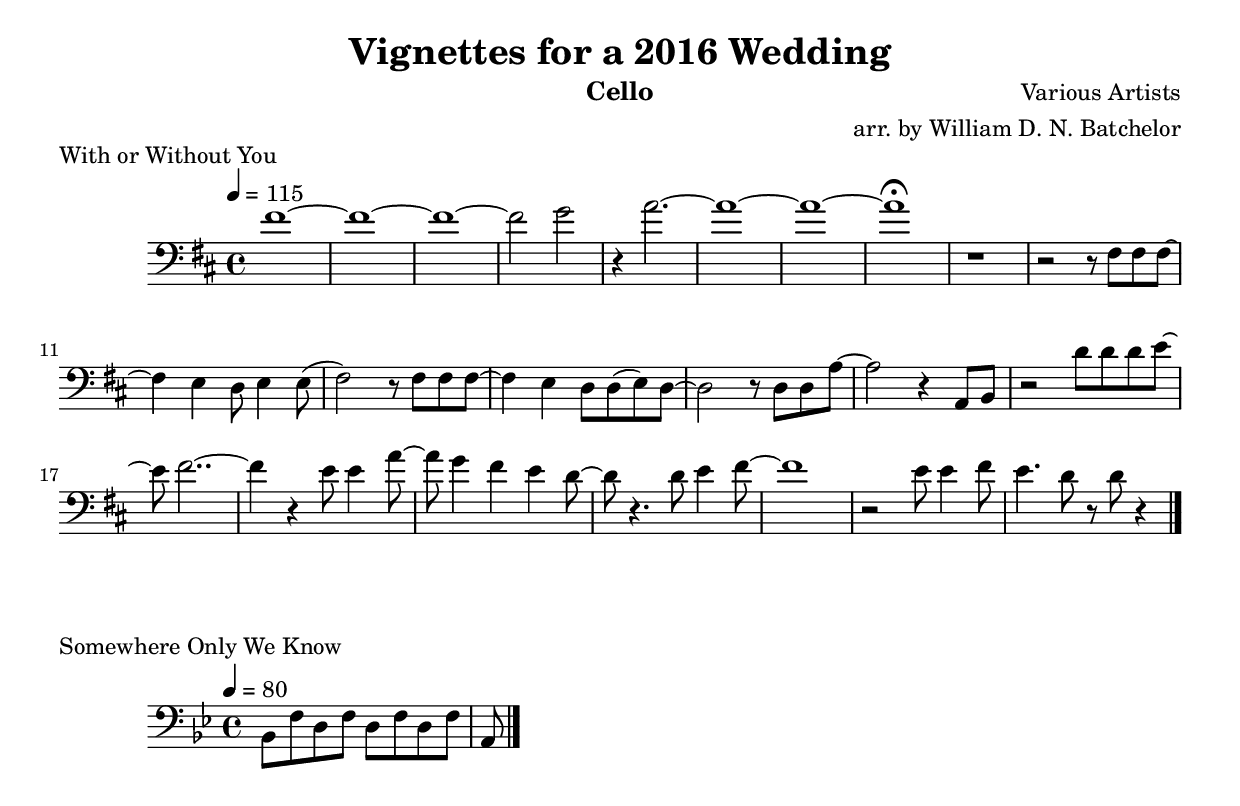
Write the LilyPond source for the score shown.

\version "2.18.2"

\paper {
#(include-special-characters)
}


\header{
  
title = "Vignettes for a 2016 Wedding"

composer = "Various Artists"

arranger = "arr. by William D. N. Batchelor"

instrument = "Cello"



}

\score {
  \header { piece = "With or Without You" composer = "U2" }
   \relative c{
    \new Staff{
     \clef "bass"
     \key d \major
     \tempo 4 = 115
fis'1~  | fis~ | fis~ | fis2 g | r4 a2.~ | a1~ | a~ | a\fermata | r | r2 r8 fis, fis fis~
fis4 e d8 e4 e8( fis2) r8 fis fis fis~ | fis4 e d8 d(e) d~ | d2 r8 d d a'~ | a2 r4 a,8 b | r2 
d'8
d d e~ | e fis2..~ | fis4 r e8 e4 a8~ | a g4 fis e d8~ | d r4. d8 e4 fis8~ | fis1 | r2 e8 e4 
fis8 | e4. d8 r d r4 \bar "|."

   }
  }
 } 
  
 \score {
  \header { piece = "Somewhere Only We Know" }
   \relative c{
    \new Staff{
     \clef "bass"
     \key bes \major
     \tempo 4 = 80
bes8 f' d f d f d f | a,
\bar "|."

   }
  }
 }    

 \score {
  \header { piece = "Here Comes the Sun" }
   \relative c{
    \new Staff{
     \clef "bass"
     \key a \major
     \tempo 4 = 129

\bar "|."

   }
  }
 } 

 \score {
  \header { piece = "Hoppipolla" }
   \relative c{
    \new Staff{
     \clef "bass"
     \key c \major
     \time 2/2
     \tempo 2 = 35

\bar "|."

   }
  }
 }

 \score {
  \header { piece = "Salted Wound" }
   \relative c{
    \new Staff{
     \clef "bass"
     \key c \major
     \tempo 4 = 80

\bar "|."

   }
  }
 }
 
 \score {
  \header { piece = "Naked As We Came" }
   \relative c{
    \new Staff{
     \clef "bass"
     \key g \major
     \tempo 4 = 80

\bar "|."

   }
  }
 }

 \score {
  \header { piece = "You've Got The Love" }
   \relative c{
    \new Staff{
     \clef "bass"
     \key d \major
     \tempo 4 = 108

\bar "|."

   }
  }
 }


